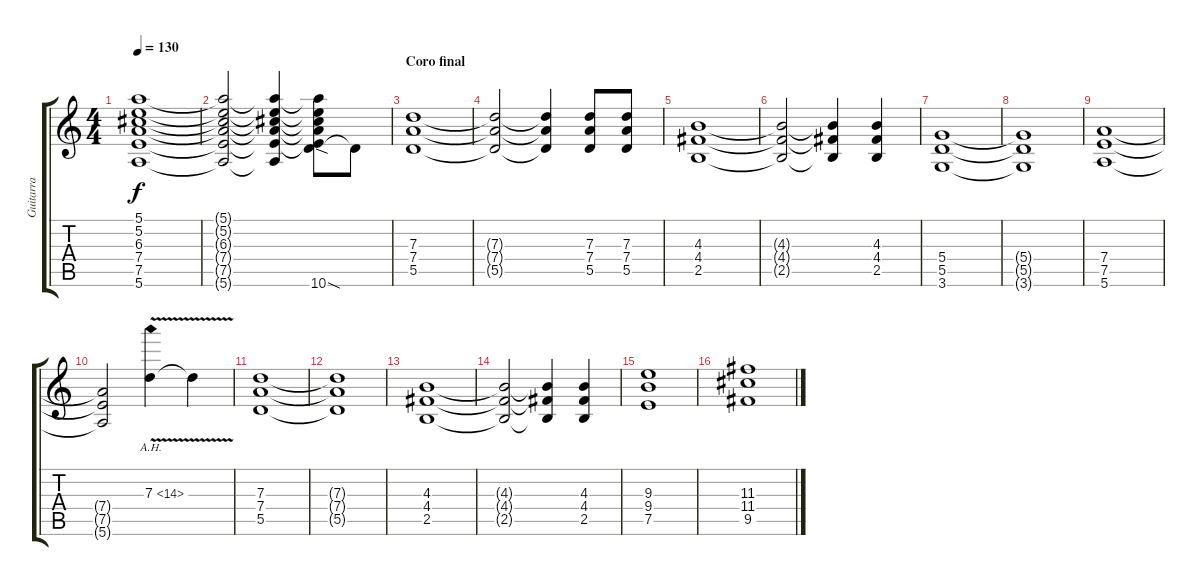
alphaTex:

\track ("Guitarra" "Guitarra") {instrument electricguitarjazz}
\staff {score tabs}
\tuning (E4 B3 G3 D3 A2 E2) {hide}
\ts (4 4)
\tempo 130
\clef g2
\ks c
(5.1 5.2 6.3 7.4 7.5 5.6).1{dy f} |
(5.1{t} 5.2{t} 6.3{t} 7.4{t} 7.5{t} 5.6{t}).2 (5.1{t} 5.2{t} 6.3{t} 7.4{t} 7.5{t} 5.6{t}).4 (5.1{t} 5.2{t} 6.3{t} 7.4{t} 7.5{t} 10.6{sod}).8 10.6{t}.8 |
\section ("" "Coro final")
(7.3 7.4 5.5).1 |
(7.3{t} 7.4{t} 5.5{t}).2 (7.3{t} 7.4{t} 5.5{t}).4 (7.3 7.4 5.5).8 (7.3 7.4 5.5).8 |
(4.3 4.4 2.5).1 |
(4.3{t} 4.4{t} 2.5{t}).2 (4.3{t} 4.4{t} 2.5{t}).4 (4.3 4.4 2.5).4 |
(5.4 5.5 3.6).1 |
(5.4{t} 5.5{t} 3.6{t}).1 |
(7.4 7.5 5.6).1 |
(7.4{t} 7.5{t} 5.6{t}).2 7.3{ah 7 v}.4 7.3{t}.4 |
(7.3 7.4 5.5).1 |
(7.3{t} 7.4{t} 5.5{t}).1 |
(4.3 4.4 2.5).1 |
(4.3{t} 4.4{t} 2.5{t}).2 (4.3{t} 4.4{t} 2.5{t}).4 (4.3 4.4 2.5).4 |
(9.3 9.4 7.5).1 |
(11.3 11.4 9.5).1
